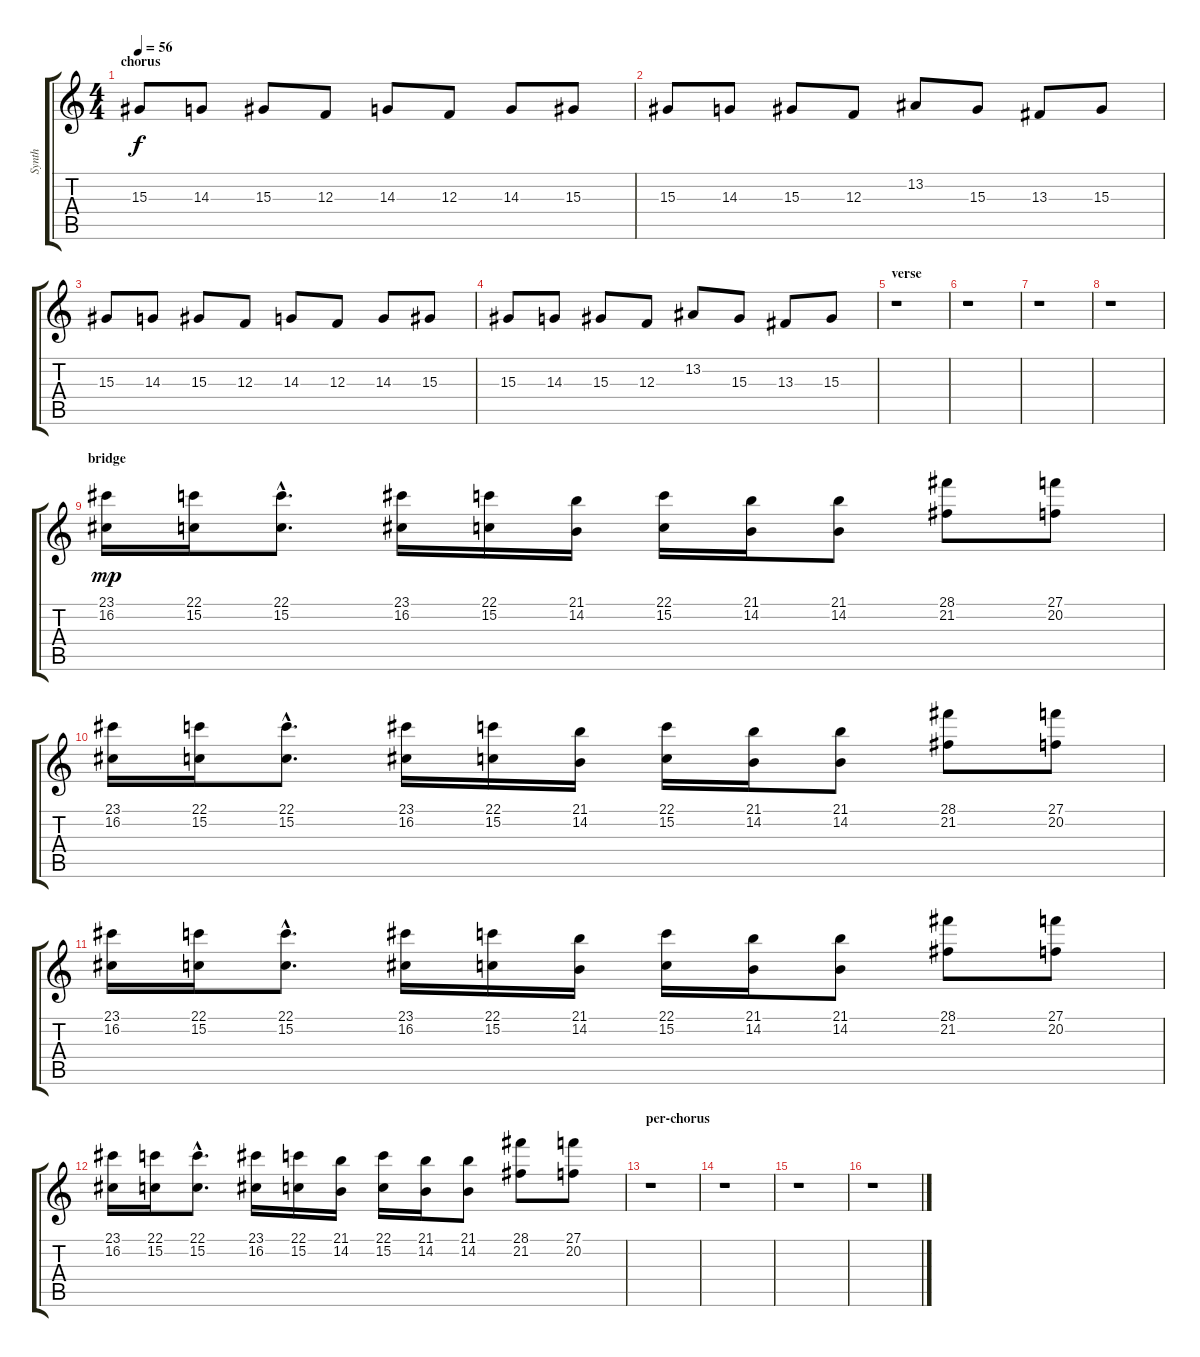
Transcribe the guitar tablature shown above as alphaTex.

\track ("Synth" "Synth") {instrument tremolostrings}
\staff {score tabs}
\tuning (D4 A3 F3 C3 G2 D2) {hide}
\ts (4 4)
\section ("" "chorus")
\tempo 56
\clef g2
\ks c
15.3.8{dy f volume 13 balance 9 instrument tremolostrings} 14.3.8 15.3.8 12.3.8 14.3.8 12.3.8 14.3.8 15.3.8 |
15.3.8 14.3.8 15.3.8 12.3.8 13.2.8 15.3.8 13.3.8 15.3.8 |
15.3.8 14.3.8 15.3.8 12.3.8 14.3.8 12.3.8 14.3.8 15.3.8 |
15.3.8 14.3.8 15.3.8 12.3.8 13.2.8 15.3.8 13.3.8 15.3.8 |
\section ("" "verse")
r.1 |
r.1 |
r.1 |
r.1 |
\section ("" "bridge")
(23.1 16.2).16{dy mp volume 14 balance 9} (22.1 15.2).16 (22.1{hac} 15.2{hac}).8{d} (23.1 16.2).16 (22.1 15.2).16 (21.1 14.2).16 (22.1 15.2).16 (21.1 14.2).16 (21.1 14.2).8 (28.1 21.2).8 (27.1 20.2).8 |
(23.1 16.2).16 (22.1 15.2).16 (22.1{hac} 15.2{hac}).8{d} (23.1 16.2).16 (22.1 15.2).16 (21.1 14.2).16 (22.1 15.2).16 (21.1 14.2).16 (21.1 14.2).8 (28.1 21.2).8 (27.1 20.2).8 |
(23.1 16.2).16 (22.1 15.2).16 (22.1{hac} 15.2{hac}).8{d} (23.1 16.2).16 (22.1 15.2).16 (21.1 14.2).16 (22.1 15.2).16 (21.1 14.2).16 (21.1 14.2).8 (28.1 21.2).8 (27.1 20.2).8 |
(23.1 16.2).16 (22.1 15.2).16 (22.1{hac} 15.2{hac}).8{d} (23.1 16.2).16 (22.1 15.2).16 (21.1 14.2).16 (22.1 15.2).16 (21.1 14.2).16 (21.1 14.2).8 (28.1 21.2).8 (27.1 20.2).8 |
\section ("" "per-chorus")
r.1 |
r.1 |
r.1 |
r.1
